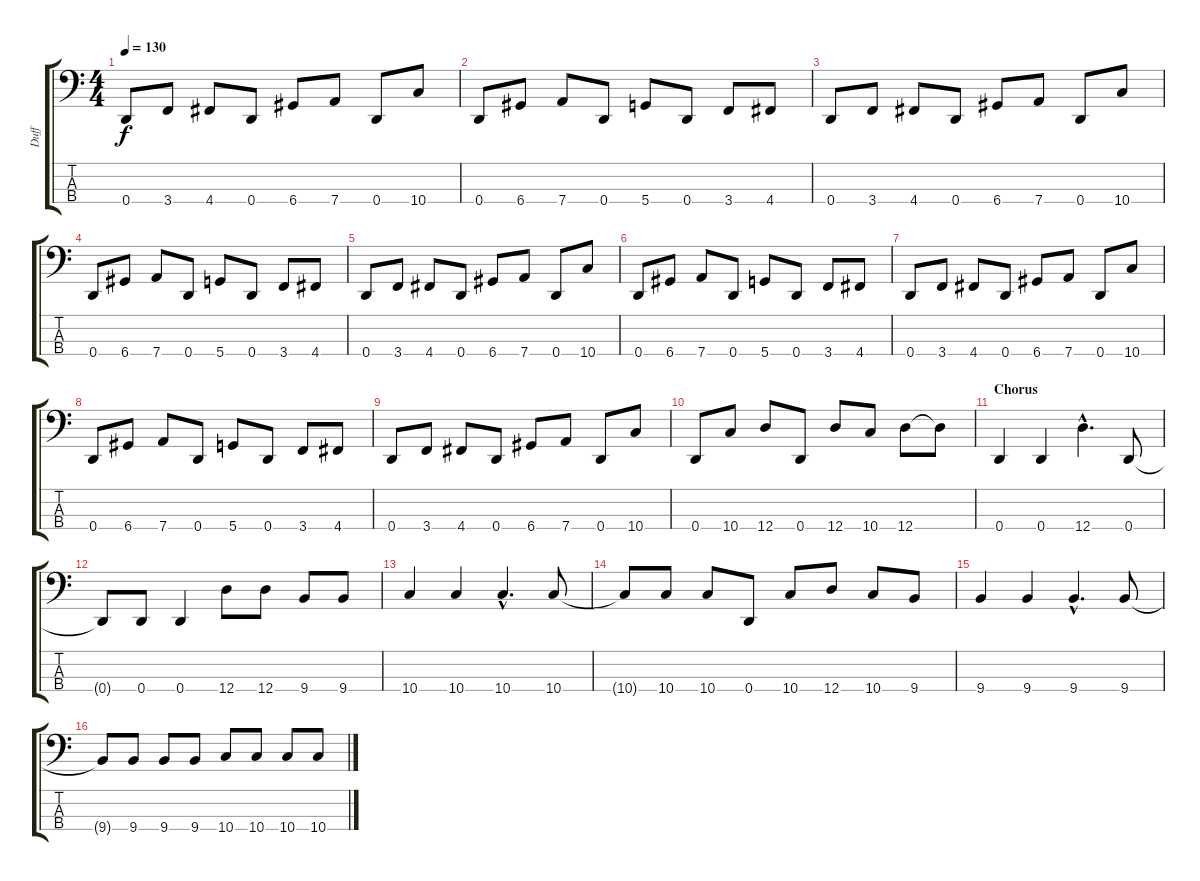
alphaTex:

\track ("Duff" "Duff") {instrument electricbasspick}
\staff {score tabs}
\tuning (G2 D2 A1 D1) {hide}
\ts (4 4)
\tempo 130
\clef f4
\ks c
0.4.8{dy f} 3.4.8 4.4.8 0.4.8 6.4.8 7.4.8 0.4.8 10.4.8 |
0.4.8 6.4.8 7.4.8 0.4.8 5.4.8 0.4.8 3.4.8 4.4.8 |
0.4.8 3.4.8 4.4.8 0.4.8 6.4.8 7.4.8 0.4.8 10.4.8 |
0.4.8 6.4.8 7.4.8 0.4.8 5.4.8 0.4.8 3.4.8 4.4.8 |
0.4.8 3.4.8 4.4.8 0.4.8 6.4.8 7.4.8 0.4.8 10.4.8 |
0.4.8 6.4.8 7.4.8 0.4.8 5.4.8 0.4.8 3.4.8 4.4.8 |
0.4.8 3.4.8 4.4.8 0.4.8 6.4.8 7.4.8 0.4.8 10.4.8 |
0.4.8 6.4.8 7.4.8 0.4.8 5.4.8 0.4.8 3.4.8 4.4.8 |
0.4.8 3.4.8 4.4.8 0.4.8 6.4.8 7.4.8 0.4.8 10.4.8 |
0.4.8 10.4.8 12.4.8 0.4.8 12.4.8 10.4.8 12.4.8 12.4{t}.8 |
\section ("" "Chorus")
0.4.4 0.4.4 12.4{hac}.4{d} 0.4.8 |
0.4{t}.8 0.4.8 0.4.4 12.4.8 12.4.8 9.4.8 9.4.8 |
10.4.4 10.4.4 10.4{hac}.4{d} 10.4.8 |
10.4{t}.8 10.4.8 10.4.8 0.4.8 10.4.8 12.4.8 10.4.8 9.4.8 |
9.4.4 9.4.4 9.4{hac}.4{d} 9.4.8 |
9.4{t}.8 9.4.8 9.4.8 9.4.8 10.4.8 10.4.8 10.4.8 10.4.8
